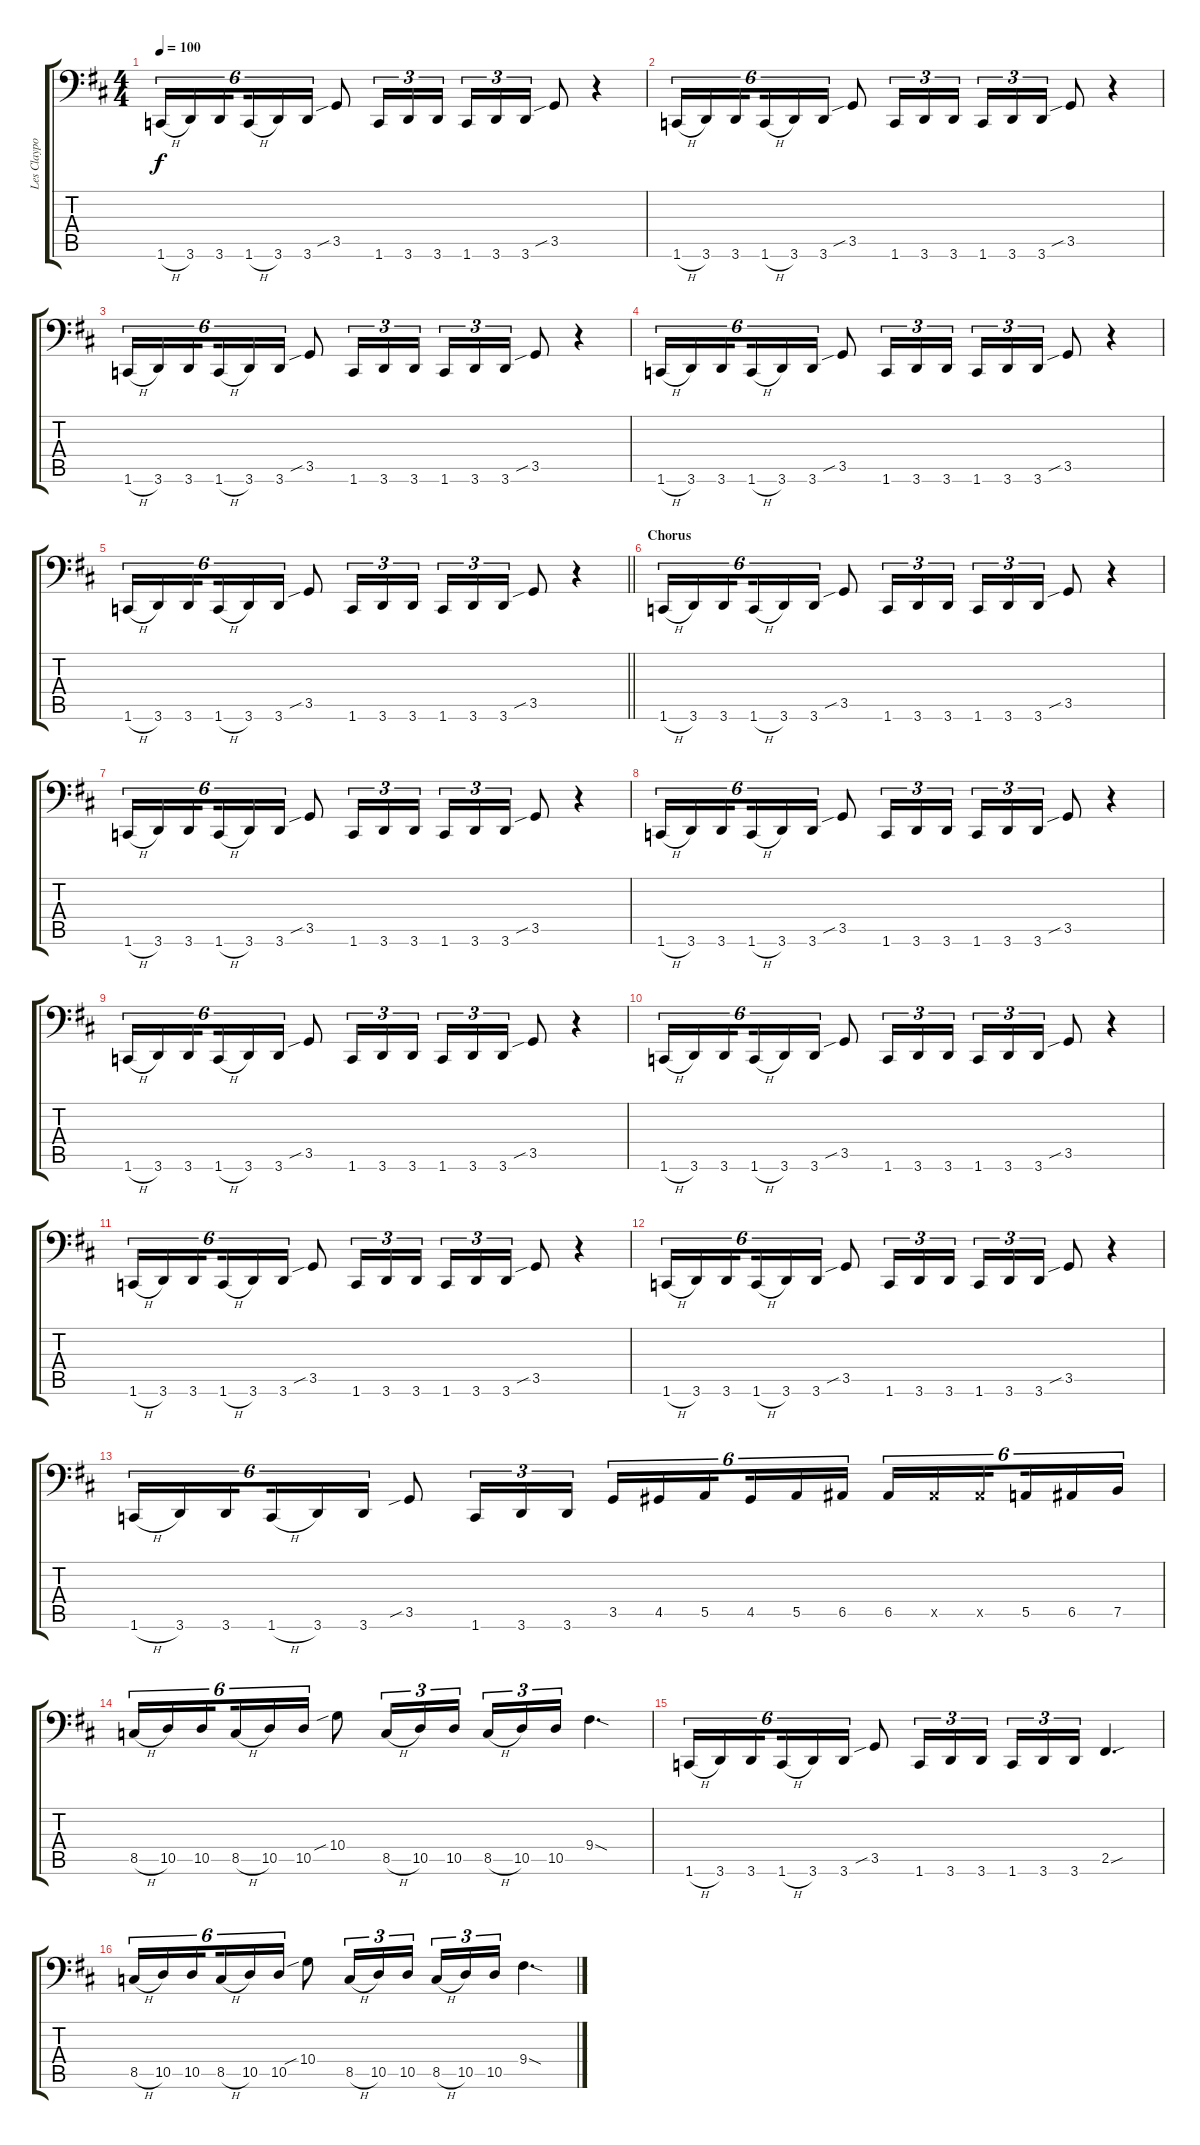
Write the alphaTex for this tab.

\track ("Les Claypool" "Les Claypo") {instrument electricbassfinger}
\staff {score tabs}
\tuning (C3 G2 D2 A1 E1 B0) {hide}
\ts (4 4)
\tempo 100
\clef f4
\ks d
1.6{h}.16{tu (6 4) dy f} 3.6.16{tu (6 4)} 3.6.16{tu (6 4) beam splitsecondary} 1.6{h}.16{tu (6 4)} 3.6.16{tu (6 4)} 3.6.16{tu (6 4)} 3.5{sib}.8 1.6.16{tu (3 2)} 3.6.16{tu (3 2)} 3.6.16{tu (3 2)} 1.6.16{tu (3 2)} 3.6.16{tu (3 2)} 3.6.16{tu (3 2)} 3.5{sib}.8 r.4 |
1.6{h}.16{tu (6 4)} 3.6.16{tu (6 4)} 3.6.16{tu (6 4) beam splitsecondary} 1.6{h}.16{tu (6 4)} 3.6.16{tu (6 4)} 3.6.16{tu (6 4)} 3.5{sib}.8 1.6.16{tu (3 2)} 3.6.16{tu (3 2)} 3.6.16{tu (3 2)} 1.6.16{tu (3 2)} 3.6.16{tu (3 2)} 3.6.16{tu (3 2)} 3.5{sib}.8 r.4 |
1.6{h}.16{tu (6 4)} 3.6.16{tu (6 4)} 3.6.16{tu (6 4) beam splitsecondary} 1.6{h}.16{tu (6 4)} 3.6.16{tu (6 4)} 3.6.16{tu (6 4)} 3.5{sib}.8 1.6.16{tu (3 2)} 3.6.16{tu (3 2)} 3.6.16{tu (3 2)} 1.6.16{tu (3 2)} 3.6.16{tu (3 2)} 3.6.16{tu (3 2)} 3.5{sib}.8 r.4 |
1.6{h}.16{tu (6 4)} 3.6.16{tu (6 4)} 3.6.16{tu (6 4) beam splitsecondary} 1.6{h}.16{tu (6 4)} 3.6.16{tu (6 4)} 3.6.16{tu (6 4)} 3.5{sib}.8 1.6.16{tu (3 2)} 3.6.16{tu (3 2)} 3.6.16{tu (3 2)} 1.6.16{tu (3 2)} 3.6.16{tu (3 2)} 3.6.16{tu (3 2)} 3.5{sib}.8 r.4 |
\barLineRight lightlight
1.6{h}.16{tu (6 4)} 3.6.16{tu (6 4)} 3.6.16{tu (6 4) beam splitsecondary} 1.6{h}.16{tu (6 4)} 3.6.16{tu (6 4)} 3.6.16{tu (6 4)} 3.5{sib}.8 1.6.16{tu (3 2)} 3.6.16{tu (3 2)} 3.6.16{tu (3 2)} 1.6.16{tu (3 2)} 3.6.16{tu (3 2)} 3.6.16{tu (3 2)} 3.5{sib}.8 r.4 |
\section ("" "Chorus")
1.6{h}.16{tu (6 4)} 3.6.16{tu (6 4)} 3.6.16{tu (6 4) beam splitsecondary} 1.6{h}.16{tu (6 4)} 3.6.16{tu (6 4)} 3.6.16{tu (6 4)} 3.5{sib}.8 1.6.16{tu (3 2)} 3.6.16{tu (3 2)} 3.6.16{tu (3 2)} 1.6.16{tu (3 2)} 3.6.16{tu (3 2)} 3.6.16{tu (3 2)} 3.5{sib}.8 r.4 |
1.6{h}.16{tu (6 4)} 3.6.16{tu (6 4)} 3.6.16{tu (6 4) beam splitsecondary} 1.6{h}.16{tu (6 4)} 3.6.16{tu (6 4)} 3.6.16{tu (6 4)} 3.5{sib}.8 1.6.16{tu (3 2)} 3.6.16{tu (3 2)} 3.6.16{tu (3 2)} 1.6.16{tu (3 2)} 3.6.16{tu (3 2)} 3.6.16{tu (3 2)} 3.5{sib}.8 r.4 |
1.6{h}.16{tu (6 4)} 3.6.16{tu (6 4)} 3.6.16{tu (6 4) beam splitsecondary} 1.6{h}.16{tu (6 4)} 3.6.16{tu (6 4)} 3.6.16{tu (6 4)} 3.5{sib}.8 1.6.16{tu (3 2)} 3.6.16{tu (3 2)} 3.6.16{tu (3 2)} 1.6.16{tu (3 2)} 3.6.16{tu (3 2)} 3.6.16{tu (3 2)} 3.5{sib}.8 r.4 |
1.6{h}.16{tu (6 4)} 3.6.16{tu (6 4)} 3.6.16{tu (6 4) beam splitsecondary} 1.6{h}.16{tu (6 4)} 3.6.16{tu (6 4)} 3.6.16{tu (6 4)} 3.5{sib}.8 1.6.16{tu (3 2)} 3.6.16{tu (3 2)} 3.6.16{tu (3 2)} 1.6.16{tu (3 2)} 3.6.16{tu (3 2)} 3.6.16{tu (3 2)} 3.5{sib}.8 r.4 |
1.6{h}.16{tu (6 4)} 3.6.16{tu (6 4)} 3.6.16{tu (6 4) beam splitsecondary} 1.6{h}.16{tu (6 4)} 3.6.16{tu (6 4)} 3.6.16{tu (6 4)} 3.5{sib}.8 1.6.16{tu (3 2)} 3.6.16{tu (3 2)} 3.6.16{tu (3 2)} 1.6.16{tu (3 2)} 3.6.16{tu (3 2)} 3.6.16{tu (3 2)} 3.5{sib}.8 r.4 |
1.6{h}.16{tu (6 4)} 3.6.16{tu (6 4)} 3.6.16{tu (6 4) beam splitsecondary} 1.6{h}.16{tu (6 4)} 3.6.16{tu (6 4)} 3.6.16{tu (6 4)} 3.5{sib}.8 1.6.16{tu (3 2)} 3.6.16{tu (3 2)} 3.6.16{tu (3 2)} 1.6.16{tu (3 2)} 3.6.16{tu (3 2)} 3.6.16{tu (3 2)} 3.5{sib}.8 r.4 |
1.6{h}.16{tu (6 4)} 3.6.16{tu (6 4)} 3.6.16{tu (6 4) beam splitsecondary} 1.6{h}.16{tu (6 4)} 3.6.16{tu (6 4)} 3.6.16{tu (6 4)} 3.5{sib}.8 1.6.16{tu (3 2)} 3.6.16{tu (3 2)} 3.6.16{tu (3 2)} 1.6.16{tu (3 2)} 3.6.16{tu (3 2)} 3.6.16{tu (3 2)} 3.5{sib}.8 r.4 |
1.6{h}.16{tu (6 4)} 3.6.16{tu (6 4)} 3.6.16{tu (6 4) beam splitsecondary} 1.6{h}.16{tu (6 4)} 3.6.16{tu (6 4)} 3.6.16{tu (6 4)} 3.5{sib}.8 1.6.16{tu (3 2)} 3.6.16{tu (3 2)} 3.6.16{tu (3 2)} 3.5.16{tu (6 4)} 4.5.16{tu (6 4)} 5.5.16{tu (6 4) beam splitsecondary} 4.5.16{tu (6 4)} 5.5.16{tu (6 4)} 6.5.16{tu (6 4)} 6.5.16{tu (6 4)} 6.5{x}.16{tu (6 4)} 6.5{x}.16{tu (6 4) beam splitsecondary} 5.5.16{tu (6 4)} 6.5.16{tu (6 4)} 7.5.16{tu (6 4)} |
8.5{h}.16{tu (6 4)} 10.5.16{tu (6 4)} 10.5.16{tu (6 4) beam splitsecondary} 8.5{h}.16{tu (6 4)} 10.5.16{tu (6 4)} 10.5.16{tu (6 4)} 10.4{sib}.8 8.5{h}.16{tu (3 2)} 10.5.16{tu (3 2)} 10.5.16{tu (3 2)} 8.5{h}.16{tu (3 2)} 10.5.16{tu (3 2)} 10.5.16{tu (3 2)} 9.4{sod}.4{d} |
1.6{h}.16{tu (6 4)} 3.6.16{tu (6 4)} 3.6.16{tu (6 4) beam splitsecondary} 1.6{h}.16{tu (6 4)} 3.6.16{tu (6 4)} 3.6.16{tu (6 4)} 3.5{sib}.8 1.6.16{tu (3 2)} 3.6.16{tu (3 2)} 3.6.16{tu (3 2)} 1.6.16{tu (3 2)} 3.6.16{tu (3 2)} 3.6.16{tu (3 2)} 2.5{sou}.4{d} |
8.5{h}.16{tu (6 4)} 10.5.16{tu (6 4)} 10.5.16{tu (6 4) beam splitsecondary} 8.5{h}.16{tu (6 4)} 10.5.16{tu (6 4)} 10.5.16{tu (6 4)} 10.4{sib}.8 8.5{h}.16{tu (3 2)} 10.5.16{tu (3 2)} 10.5.16{tu (3 2)} 8.5{h}.16{tu (3 2)} 10.5.16{tu (3 2)} 10.5.16{tu (3 2)} 9.4{sod}.4{d}
